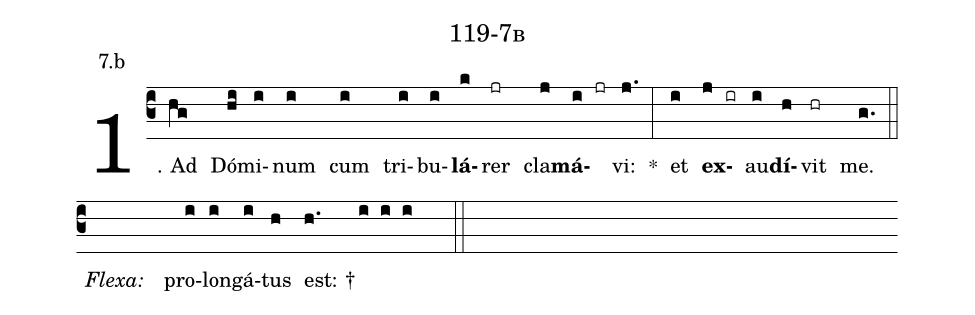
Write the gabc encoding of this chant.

name: 119-7b;
annotation: 7.b;
%%
(c3)1. Ad(hg) Dó(hi)mi(i)num(i) cum(i) tri(i)bu(i)<b>lá</b>(k)rer(jr) cla(j)<b>má</b>(i jr)vi:(j.) *(:) et(i) <b>ex</b>(j ir)au(i)<b>dí</b>(h)vit(hr) me.(g.) (::)
<eu> <i>Flexa:</i> (////) pro(i)lon(i)gá(i)tus(h) est: †</eu>(h. //// i i i  ::)
